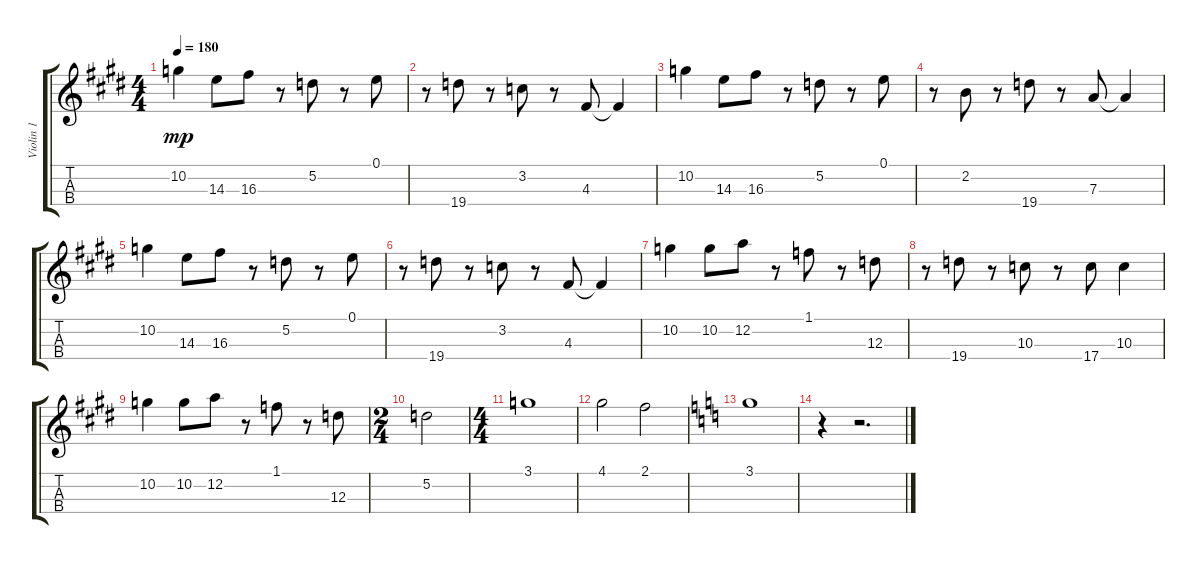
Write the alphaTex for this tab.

\track ("Violin 1" "Violin 1") {instrument violin}
\staff {score tabs}
\tuning (E5 A4 D4 G3) {hide}
\ts (4 4)
\tempo 180
\clef g2
\ks e
10.2.4{dy mp} 14.3.8 16.3.8 r.8 5.2.8 r.8 0.1.8 |
r.8 19.4.8 r.8 3.2.8 r.8 4.3.8 4.3{t}.4 |
10.2.4 14.3.8 16.3.8 r.8 5.2.8 r.8 0.1.8 |
r.8 2.2.8 r.8 19.4.8 r.8 7.3.8 7.3{t}.4 |
10.2.4 14.3.8 16.3.8 r.8 5.2.8 r.8 0.1.8 |
r.8 19.4.8 r.8 3.2.8 r.8 4.3.8 4.3{t}.4 |
10.2.4 10.2.8 12.2.8 r.8 1.1.8 r.8 12.3.8 |
r.8 19.4.8 r.8 10.3.8 r.8 17.4.8 10.3.4 |
10.2.4 10.2.8 12.2.8 r.8 1.1.8 r.8 12.3.8 |
\ts (2 4)
5.2.2 |
\ts (4 4)
3.1.1 |
4.1.2 2.1.2 |
\ks c
3.1.1 |
r.4 r.2{d}
